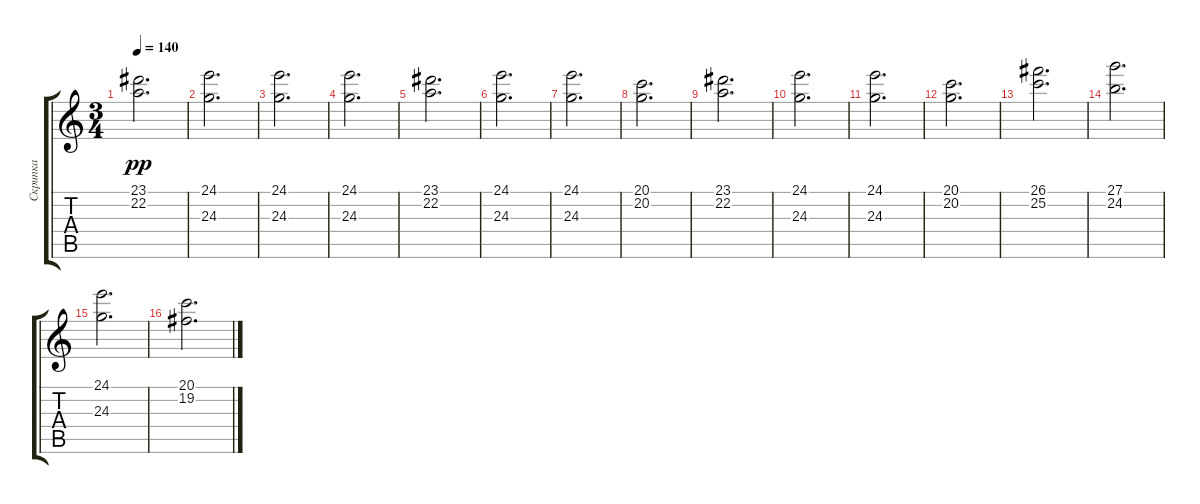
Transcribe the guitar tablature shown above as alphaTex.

\track ("Скрипка" "Скрипка") {instrument stringensemble1}
\staff {score tabs}
\tuning (E4 B3 G3 D3 A2 E2) {hide}
\ts (3 4)
\tempo 140
\clef g2
\ks c
(23.1 22.2).2{d dy pp} |
(24.1 24.3).2{d} |
(24.1 24.3).2{d} |
(24.1 24.3).2{d} |
(23.1 22.2).2{d} |
(24.1 24.3).2{d} |
(24.1 24.3).2{d} |
(20.1 20.2).2{d} |
(23.1 22.2).2{d} |
(24.1 24.3).2{d} |
(24.1 24.3).2{d} |
(20.1 20.2).2{d} |
(26.1 25.2).2{d} |
(27.1 24.2).2{d} |
(24.1 24.3).2{d} |
(20.1 19.2).2{d}
